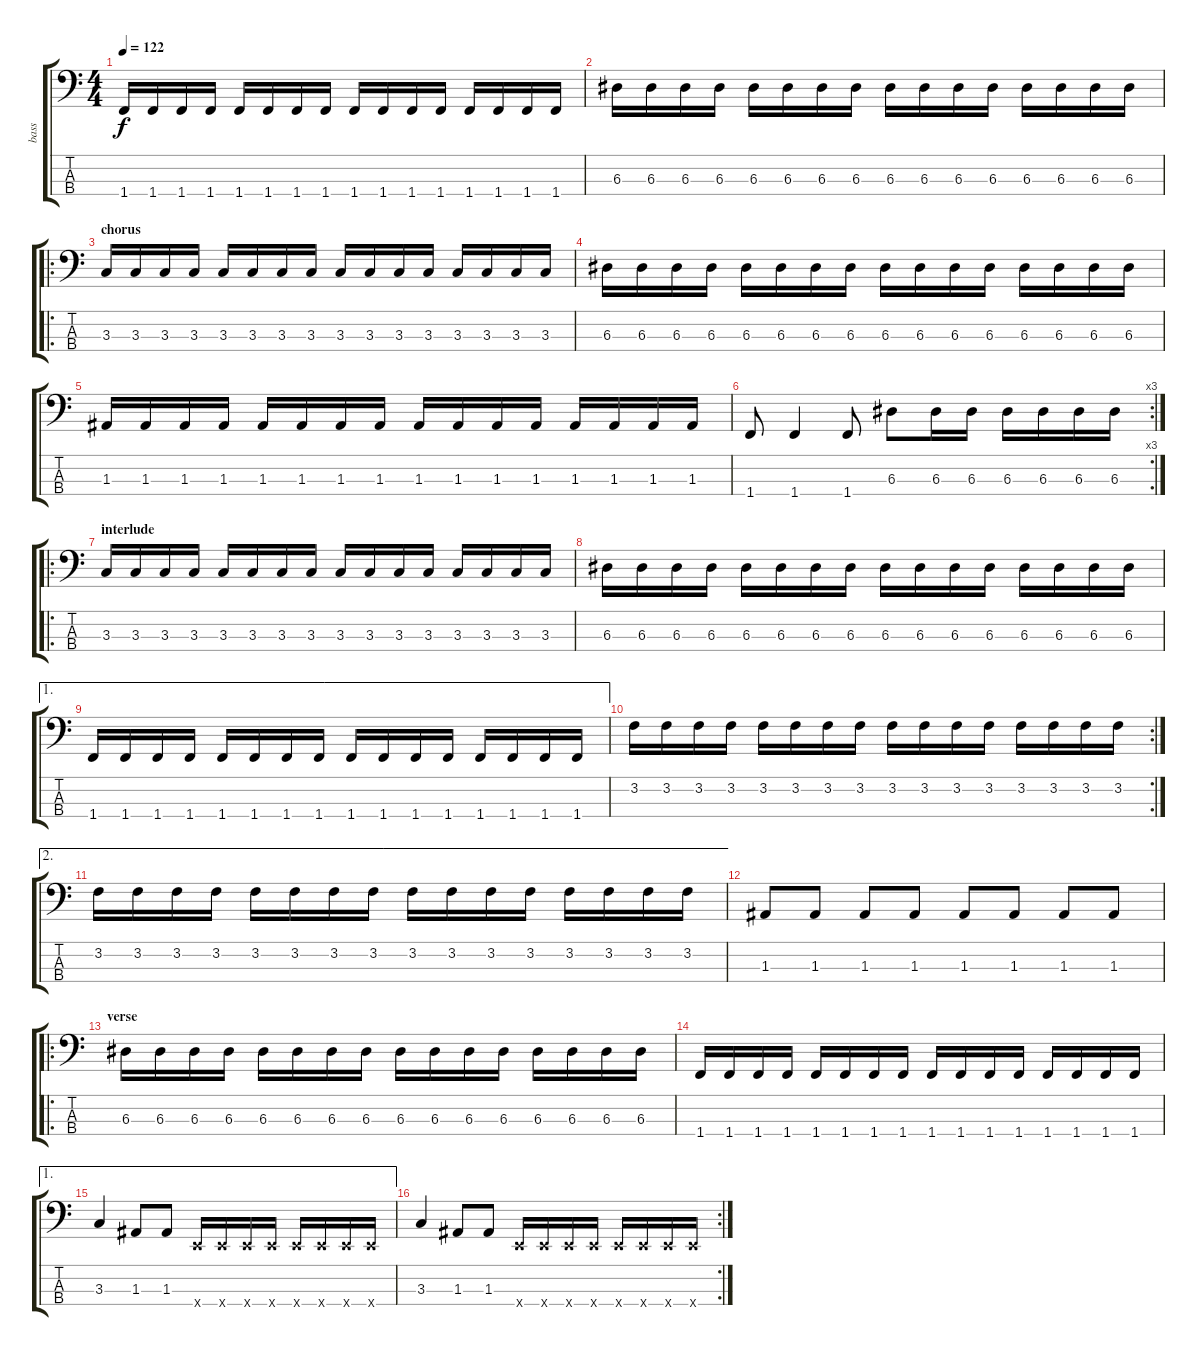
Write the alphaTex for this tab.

\track ("bass" "bass") {instrument electricbasspick}
\staff {score tabs}
\tuning (G2 D2 A1 E1) {hide}
\ts (4 4)
\tempo 122
\clef f4
\ks c
1.4.16{dy f} 1.4.16 1.4.16 1.4.16 1.4.16 1.4.16 1.4.16 1.4.16 1.4.16 1.4.16 1.4.16 1.4.16 1.4.16 1.4.16 1.4.16 1.4.16 |
6.3.16 6.3.16 6.3.16 6.3.16 6.3.16 6.3.16 6.3.16 6.3.16 6.3.16 6.3.16 6.3.16 6.3.16 6.3.16 6.3.16 6.3.16 6.3.16 |
\ro
\section ("" "chorus")
3.3.16 3.3.16 3.3.16 3.3.16 3.3.16 3.3.16 3.3.16 3.3.16 3.3.16 3.3.16 3.3.16 3.3.16 3.3.16 3.3.16 3.3.16 3.3.16 |
6.3.16 6.3.16 6.3.16 6.3.16 6.3.16 6.3.16 6.3.16 6.3.16 6.3.16 6.3.16 6.3.16 6.3.16 6.3.16 6.3.16 6.3.16 6.3.16 |
1.3.16 1.3.16 1.3.16 1.3.16 1.3.16 1.3.16 1.3.16 1.3.16 1.3.16 1.3.16 1.3.16 1.3.16 1.3.16 1.3.16 1.3.16 1.3.16 |
\rc 3
1.4.8 1.4.4 1.4.8 6.3.8 6.3.16 6.3.16 6.3.16 6.3.16 6.3.16 6.3.16 |
\ro
\section ("" "interlude")
3.3.16 3.3.16 3.3.16 3.3.16 3.3.16 3.3.16 3.3.16 3.3.16 3.3.16 3.3.16 3.3.16 3.3.16 3.3.16 3.3.16 3.3.16 3.3.16 |
6.3.16 6.3.16 6.3.16 6.3.16 6.3.16 6.3.16 6.3.16 6.3.16 6.3.16 6.3.16 6.3.16 6.3.16 6.3.16 6.3.16 6.3.16 6.3.16 |
\ae 1
1.4.16 1.4.16 1.4.16 1.4.16 1.4.16 1.4.16 1.4.16 1.4.16 1.4.16 1.4.16 1.4.16 1.4.16 1.4.16 1.4.16 1.4.16 1.4.16 |
\rc 2
3.2.16 3.2.16 3.2.16 3.2.16 3.2.16 3.2.16 3.2.16 3.2.16 3.2.16 3.2.16 3.2.16 3.2.16 3.2.16 3.2.16 3.2.16 3.2.16 |
\ae 2
3.2.16 3.2.16 3.2.16 3.2.16 3.2.16 3.2.16 3.2.16 3.2.16 3.2.16 3.2.16 3.2.16 3.2.16 3.2.16 3.2.16 3.2.16 3.2.16 |
1.3.8 1.3.8 1.3.8 1.3.8 1.3.8 1.3.8 1.3.8 1.3.8 |
\ro
\section ("" "verse")
6.3.16 6.3.16 6.3.16 6.3.16 6.3.16 6.3.16 6.3.16 6.3.16 6.3.16 6.3.16 6.3.16 6.3.16 6.3.16 6.3.16 6.3.16 6.3.16 |
1.4.16 1.4.16 1.4.16 1.4.16 1.4.16 1.4.16 1.4.16 1.4.16 1.4.16 1.4.16 1.4.16 1.4.16 1.4.16 1.4.16 1.4.16 1.4.16 |
\ae 1
3.3.4 1.3.8 1.3.8 0.4{x}.16 0.4{x}.16 0.4{x}.16 0.4{x}.16 0.4{x}.16 0.4{x}.16 0.4{x}.16 0.4{x}.16 |
\rc 2
3.3.4 1.3.8 1.3.8 0.4{x}.16 0.4{x}.16 0.4{x}.16 0.4{x}.16 0.4{x}.16 0.4{x}.16 0.4{x}.16 0.4{x}.16
